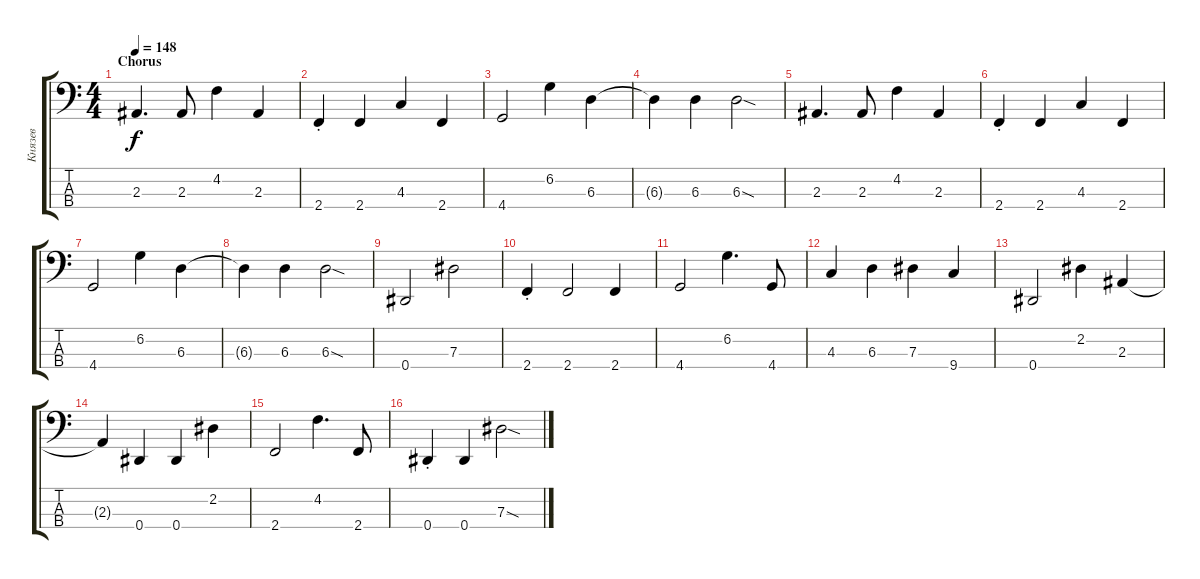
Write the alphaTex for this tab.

\track ("Князев" "Князев") {instrument electricbassfinger}
\staff {score tabs}
\tuning (Gb2 Db2 Ab1 Eb1) {hide}
\ts (4 4)
\section ("" "Chorus")
\tempo 148
\clef f4
\ks c
2.3.4{d dy f} 2.3.8 4.2.4 2.3.4 |
2.4{st}.4 2.4.4 4.3.4 2.4.4 |
4.4.2 6.2.4 6.3.4 |
6.3{t}.4 6.3.4 6.3{sod}.2 |
2.3.4{d} 2.3.8 4.2.4 2.3.4 |
2.4{st}.4 2.4.4 4.3.4 2.4.4 |
4.4.2 6.2.4 6.3.4 |
6.3{t}.4 6.3.4 6.3{sod}.2 |
0.4.2 7.3.2 |
2.4{st}.4 2.4.2 2.4.4 |
4.4.2 6.2.4{d} 4.4.8 |
4.3.4 6.3.4 7.3.4 9.4.4 |
0.4.2 2.2.4 2.3.4 |
2.3{t}.4 0.4.4 0.4.4 2.2.4 |
2.4.2 4.2.4{d} 2.4.8 |
0.4{st}.4 0.4.4 7.3{sod}.2
